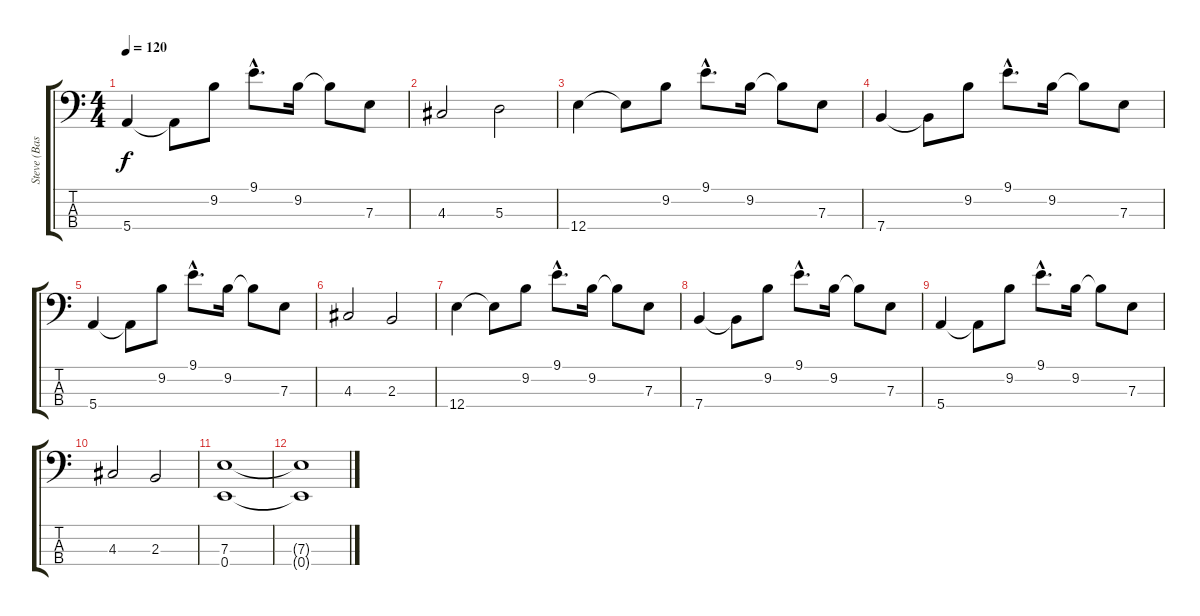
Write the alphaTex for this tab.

\track ("Steve (Bass)" "Steve (Bas") {instrument electricbasspick}
\staff {score tabs}
\tuning (G2 D2 A1 E1) {hide}
\ts (4 4)
\tempo 120
\clef f4
\ks c
5.4.4{dy f} 5.4{t}.8 9.2.8 9.1{hac}.8{d} 9.2.16 9.2{t}.8 7.3.8 |
4.3.2 5.3.2 |
12.4.4 12.4{t}.8 9.2.8 9.1{hac}.8{d} 9.2.16 9.2{t}.8 7.3.8 |
7.4.4 7.4{t}.8 9.2.8 9.1{hac}.8{d} 9.2.16 9.2{t}.8 7.3.8 |
5.4.4 5.4{t}.8 9.2.8 9.1{hac}.8{d} 9.2.16 9.2{t}.8 7.3.8 |
4.3.2 2.3.2 |
12.4.4 12.4{t}.8 9.2.8 9.1{hac}.8{d} 9.2.16 9.2{t}.8 7.3.8 |
7.4.4 7.4{t}.8 9.2.8 9.1{hac}.8{d} 9.2.16 9.2{t}.8 7.3.8 |
5.4.4 5.4{t}.8 9.2.8 9.1{hac}.8{d} 9.2.16 9.2{t}.8 7.3.8 |
4.3.2 2.3.2 |
(7.3 0.4).1 |
(7.3{t} 0.4{t}).1
